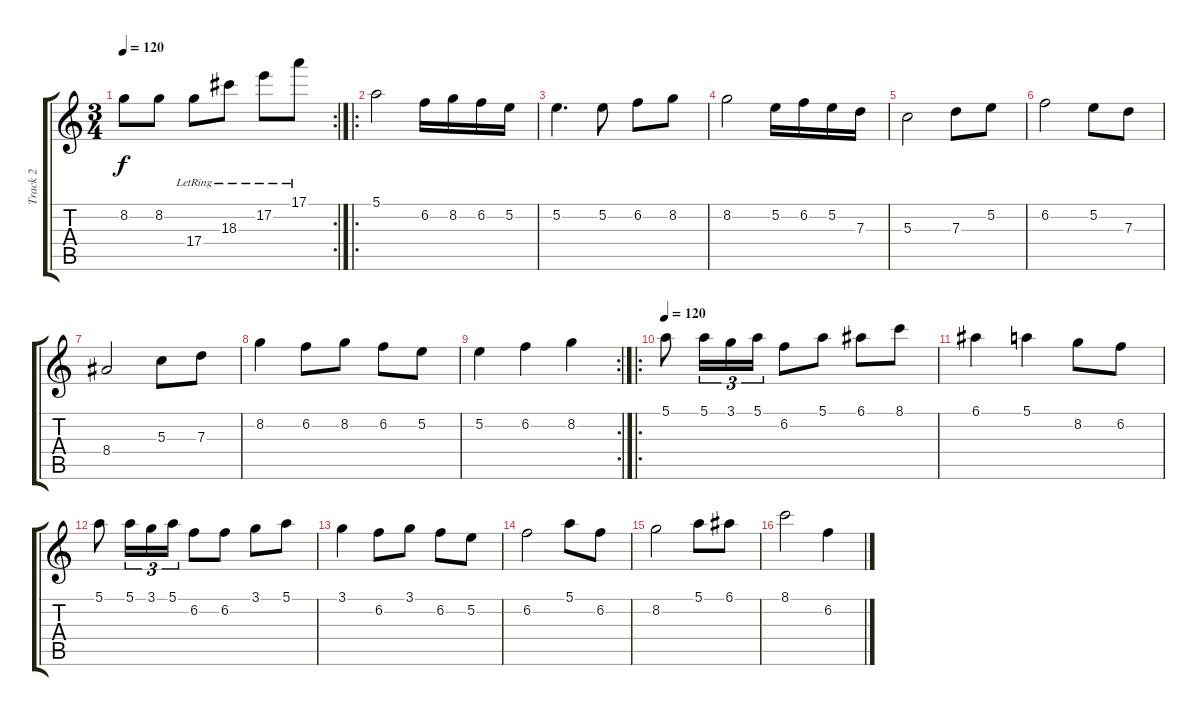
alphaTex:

\track ("Track 2" "Track 2") {instrument acousticguitarnylon}
\staff {score tabs}
\tuning (E4 B3 G3 D3 A2 E2) {hide}
\rc 2
\ts (3 4)
\tempo 120
\clef g2
\ks c
8.2.8{dy f} 8.2.8 17.4{lr}.8 18.3{lr}.8 17.2{lr}.8 17.1{lr}.8 |
\ro
5.1.2 6.2.16 8.2.16 6.2.16 5.2.16 |
5.2.4{d} 5.2.8 6.2.8 8.2.8 |
8.2.2 5.2.16 6.2.16 5.2.16 7.3.16 |
5.3.2 7.3.8 5.2.8 |
6.2.2 5.2.8 7.3.8 |
8.4.2 5.3.8 7.3.8 |
8.2.4 6.2.8 8.2.8 6.2.8 5.2.8 |
\rc 2
5.2.4 6.2.4 8.2.4 |
\ro
\tempo 120
5.1.8 5.1.16{tu (3 2)} 3.1.16{tu (3 2)} 5.1.16{tu (3 2)} 6.2.8 5.1.8 6.1.8 8.1.8 |
6.1.4 5.1.4 8.2.8 6.2.8 |
5.1.8 5.1.16{tu (3 2)} 3.1.16{tu (3 2)} 5.1.16{tu (3 2)} 6.2.8 6.2.8 3.1.8 5.1.8 |
3.1.4 6.2.8 3.1.8 6.2.8 5.2.8 |
6.2.2 5.1.8 6.2.8 |
8.2.2 5.1.8 6.1.8 |
8.1.2 6.2.4
